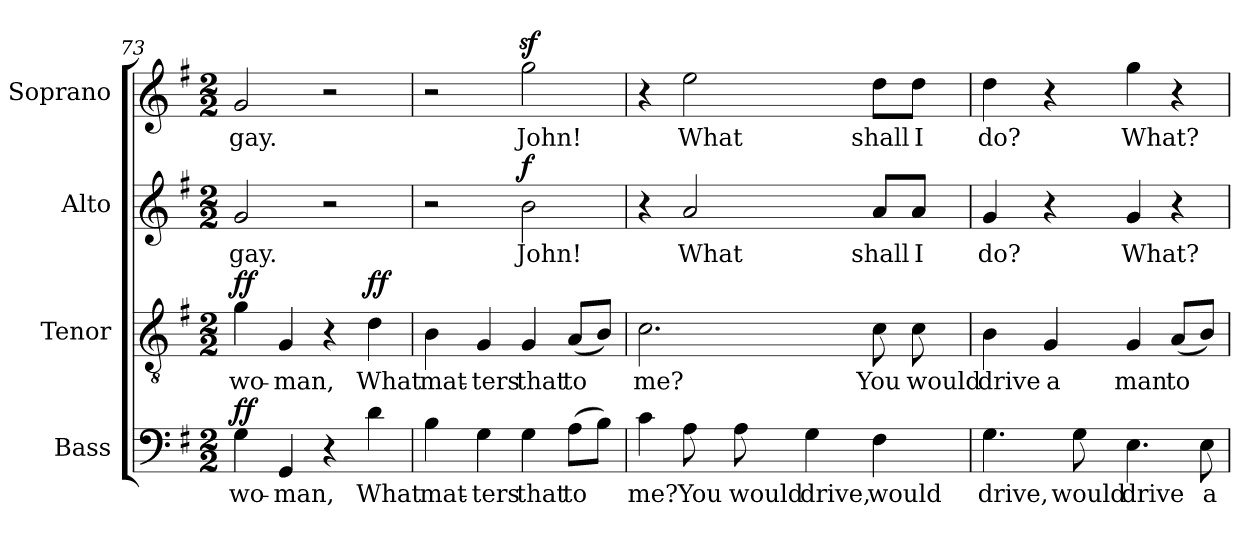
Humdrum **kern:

**kern	**text	**dynam	**kern	**text	**dynam	**kern	**text	**dynam	**kern	**text
*part4	*part4	*part4	*part3	*part3	*part3	*part2	*part2	*part2	*part1	*part1
*staff4	*staff4	*staff4	*staff3	*staff3	*staff3	*staff2	*staff2	*staff2	*staff1	*staff1
*I"Bass	*	*	*I"Tenor	*	*	*I"Alto	*	*	*I"Soprano	*
*I'B.	*	*	*I'T.	*	*	*I'A.	*	*	*I'S.	*
*clefF4	*	*	*clefGv2	*	*	*clefG2	*	*	*clefG2	*
*	*	*	*ITrd7c12	*	*	*	*	*	*	*
*k[f#]	*	*	*k[f#]	*	*	*k[f#]	*	*	*k[f#]	*
*G:	*	*	*G:	*	*	*G:	*	*	*G:	*
*M2/2	*	*	*M2/2	*	*	*M2/2	*	*	*M2/2	*
=73	=73	=73	=73	=73	=73	=73	=73	=73	=73	=73
!	!LO:LY:b:color=#000000	!	!	!	!	!	!	!	!	!
!	!	!	!	!LO:LY:b:color=#000000	!	!	!	!	!	!
!	!	!	!	!	!	!	!LO:LY:b:color=#000000	!	!	!
!	!	!	!	!	!	!	!	!	!	!LO:LY:b:color=#000000
4Gi\	wo-	ff	4Gi\	wo-	ff	2gi/	gay.	.	2gi/	gay.
!	!LO:LY:b:color=#000000	!	!	!	!	!	!	!	!	!
!	!	!	!	!LO:LY:b:color=#000000	!	!	!	!	!	!
4GGi/	-man,	.	4GGi/	-man,	.	.	.	.	.	.
4r	.	.	4r	.	.	2r	.	.	2r	.
!	!LO:LY:b:color=#000000	!	!	!	!	!	!	!	!	!
!	!	!	!	!LO:LY:b:color=#000000	!	!	!	!	!	!
4di\	What	.	4Di\	What	f f	.	.	.	.	.
=74	=74	=74	=74	=74	=74	=74	=74	=74	=74	=74
!	!LO:LY:b:color=#000000	!	!	!	!	!	!	!	!	!
!	!	!	!	!LO:LY:b:color=#000000	!	!	!	!	!	!
4Bi\	mat-	.	4BBi\	mat-	.	2r	.	.	2r	.
!	!LO:LY:b:color=#000000	!	!	!	!	!	!	!	!	!
!	!	!	!	!LO:LY:b:color=#000000	!	!	!	!	!	!
4Gi\	-ters	.	4GGi/	-ters	.	.	.	.	.	.
!	!LO:LY:b:color=#000000	!	!	!	!	!	!	!	!	!
!	!	!	!	!LO:LY:b:color=#000000	!	!	!	!	!	!
!	!	!	!	!	!	!	!LO:LY:b:color=#000000	!	!	!
!	!	!	!	!	!	!	!	!	!	!LO:LY:b:color=#000000
4Gi\	that	.	4GGi/	that	.	2bi\	John!	f	2ggzi\	John!
!	!LO:LY:b:color=#000000	!	!	!	!	!	!	!	!	!
!	!	!	!	!LO:LY:b:color=#000000	!	!	!	!	!	!
(8Ai\L	to	.	(8AAi/L	to	.	.	.	.	.	.
8Bi\J)	.	.	8BBi/J)	.	.	.	.	.	.	.
!!LO:LB:g=z
=75	=75	=75	=75	=75	=75	=75	=75	=75	=75	=75
!	!LO:LY:b:color=#000000	!	!	!	!	!	!	!	!	!
!	!	!	!	!LO:LY:b:color=#000000	!	!	!	!	!	!
4ci\	me?	.	2.Ci\	me?	.	4r	.	.	4r	.
!	!LO:LY:b:color=#000000	!	!	!	!	!	!	!	!	!
!	!	!	!	!	!	!	!LO:LY:b:color=#000000	!	!	!
!	!	!	!	!	!	!	!	!	!	!LO:LY:b:color=#000000
8Ai\	You	.	.	.	.	2ai/	What	.	2eei\	What
!	!LO:LY:b:color=#000000	!	!	!	!	!	!	!	!	!
8Ai\	would	.	.	.	.	.	.	.	.	.
!	!LO:LY:b:color=#000000	!	!	!	!	!	!	!	!	!
4Gi\	drive,	.	.	.	.	.	.	.	.	.
!	!LO:LY:b:color=#000000	!	!	!	!	!	!	!	!	!
!	!	!	!	!LO:LY:b:color=#000000	!	!	!	!	!	!
!	!	!	!	!	!	!	!LO:LY:b:color=#000000	!	!	!
!	!	!	!	!	!	!	!	!	!	!LO:LY:b:color=#000000
4F#i\	would	.	8Ci\	You	.	8ai/L	shall	.	8ddi\L	shall
!	!	!	!	!LO:LY:b:color=#000000	!	!	!	!	!	!
!	!	!	!	!	!	!	!LO:LY:b:color=#000000	!	!	!
!	!	!	!	!	!	!	!	!	!	!LO:LY:b:color=#000000
.	.	.	8Ci\	would	.	8ai/J	I	.	8ddi\J	I
=76	=76	=76	=76	=76	=76	=76	=76	=76	=76	=76
!	!LO:LY:b:color=#000000	!	!	!	!	!	!	!	!	!
!	!	!	!	!LO:LY:b:color=#000000	!	!	!	!	!	!
!	!	!	!	!	!	!	!LO:LY:b:color=#000000	!	!	!
!	!	!	!	!	!	!	!	!	!	!LO:LY:b:color=#000000
4.Gi\	drive,	.	4BBi\	drive	.	4gi/	do?	.	4ddi\	do?
!	!	!	!	!LO:LY:b:color=#000000	!	!	!	!	!	!
.	.	.	4GGi/	a	.	4r	.	.	4r	.
!	!LO:LY:b:color=#000000	!	!	!	!	!	!	!	!	!
8Gi\	would	.	.	.	.	.	.	.	.	.
!	!LO:LY:b:color=#000000	!	!	!	!	!	!	!	!	!
!	!	!	!	!LO:LY:b:color=#000000	!	!	!	!	!	!
!	!	!	!	!	!	!	!LO:LY:b:color=#000000	!	!	!
!	!	!	!	!	!	!	!	!	!	!LO:LY:b:color=#000000
4.Ei\	drive	.	4GGi/	man	.	4gi/	What?	.	4ggi\	What?
!	!	!	!	!LO:LY:b:color=#000000	!	!	!	!	!	!
.	.	.	(8AAi/L	to	.	4r	.	.	4r	.
!	!LO:LY:b:color=#000000	!	!	!	!	!	!	!	!	!
8Ei\	a	.	8BBi/J)	.	.	.	.	.	.	.
=	=	=	=	=	=	=	=	=	=	=
*-	*-	*-	*-	*-	*-	*-	*-	*-	*-	*-
